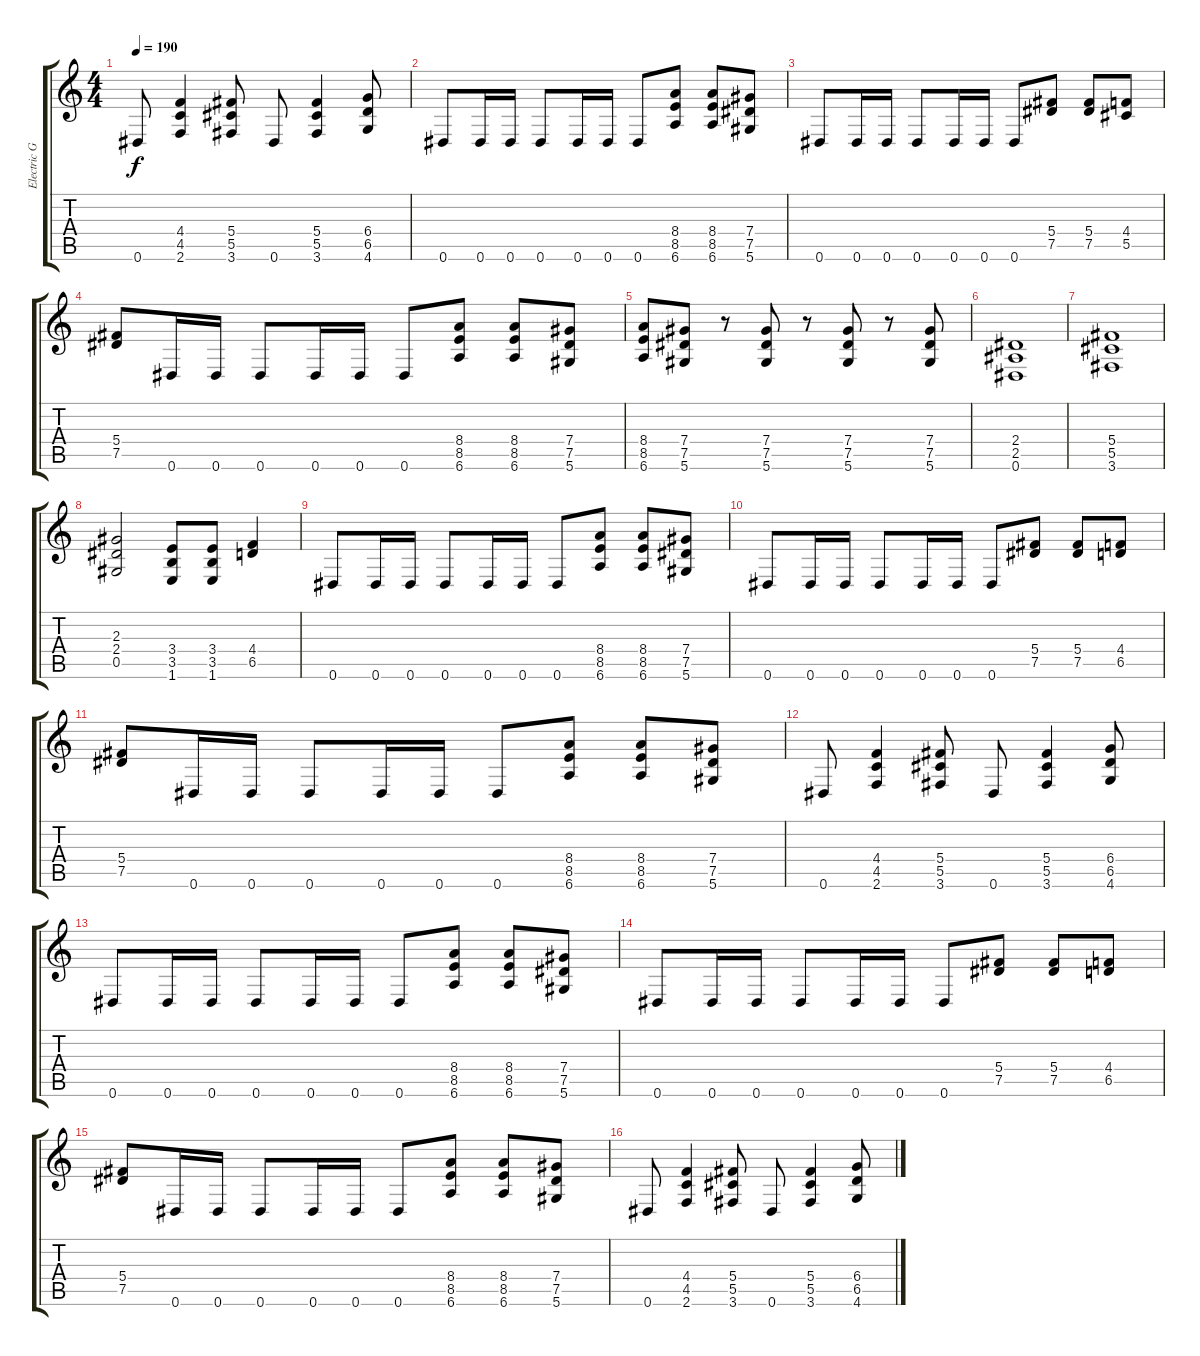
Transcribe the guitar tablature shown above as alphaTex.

\track ("Electric Guitar 2" "Electric G") {instrument overdrivenguitar}
\staff {score tabs}
\tuning (Eb4 Bb3 Gb3 Db3 Ab2 Eb2) {hide}
\ts (4 4)
\tempo 190
\clef g2
\ks c
0.6.8{dy f} (4.4 4.5 2.6).4 (5.4 5.5 3.6).8 0.6.8 (5.4 5.5 3.6).4 (6.4 6.5 4.6).8 |
0.6.8 0.6.16 0.6.16 0.6.8 0.6.16 0.6.16 0.6.8 (8.4 8.5 6.6).8 (8.4 8.5 6.6).8 (7.4 7.5 5.6).8 |
0.6.8 0.6.16 0.6.16 0.6.8 0.6.16 0.6.16 0.6.8 (5.4 7.5).8 (5.4 7.5).8 (4.4 5.5).8 |
(5.4 7.5).8 0.6.16 0.6.16 0.6.8 0.6.16 0.6.16 0.6.8 (8.4 8.5 6.6).8 (8.4 8.5 6.6).8 (7.4 7.5 5.6).8 |
(8.4 8.5 6.6).8 (7.4 7.5 5.6).8 r.8 (7.4 7.5 5.6).8 r.8 (7.4 7.5 5.6).8 r.8 (7.4 7.5 5.6).8 |
(2.4 2.5 0.6).1 |
(5.4 5.5 3.6).1 |
(2.3 2.4 0.5).2 (3.4 3.5 1.6).8 (3.4 3.5 1.6).8 (4.4 6.5).4 |
0.6.8 0.6.16 0.6.16 0.6.8 0.6.16 0.6.16 0.6.8 (8.4 8.5 6.6).8 (8.4 8.5 6.6).8 (7.4 7.5 5.6).8 |
0.6.8 0.6.16 0.6.16 0.6.8 0.6.16 0.6.16 0.6.8 (5.4 7.5).8 (5.4 7.5).8 (4.4 6.5).8 |
(5.4 7.5).8 0.6.16 0.6.16 0.6.8 0.6.16 0.6.16 0.6.8 (8.4 8.5 6.6).8 (8.4 8.5 6.6).8 (7.4 7.5 5.6).8 |
0.6.8 (4.4 4.5 2.6).4 (5.4 5.5 3.6).8 0.6.8 (5.4 5.5 3.6).4 (6.4 6.5 4.6).8 |
0.6.8 0.6.16 0.6.16 0.6.8 0.6.16 0.6.16 0.6.8 (8.4 8.5 6.6).8 (8.4 8.5 6.6).8 (7.4 7.5 5.6).8 |
0.6.8 0.6.16 0.6.16 0.6.8 0.6.16 0.6.16 0.6.8 (5.4 7.5).8 (5.4 7.5).8 (4.4 6.5).8 |
(5.4 7.5).8 0.6.16 0.6.16 0.6.8 0.6.16 0.6.16 0.6.8 (8.4 8.5 6.6).8 (8.4 8.5 6.6).8 (7.4 7.5 5.6).8 |
0.6.8 (4.4 4.5 2.6).4 (5.4 5.5 3.6).8 0.6.8 (5.4 5.5 3.6).4 (6.4 6.5 4.6).8
